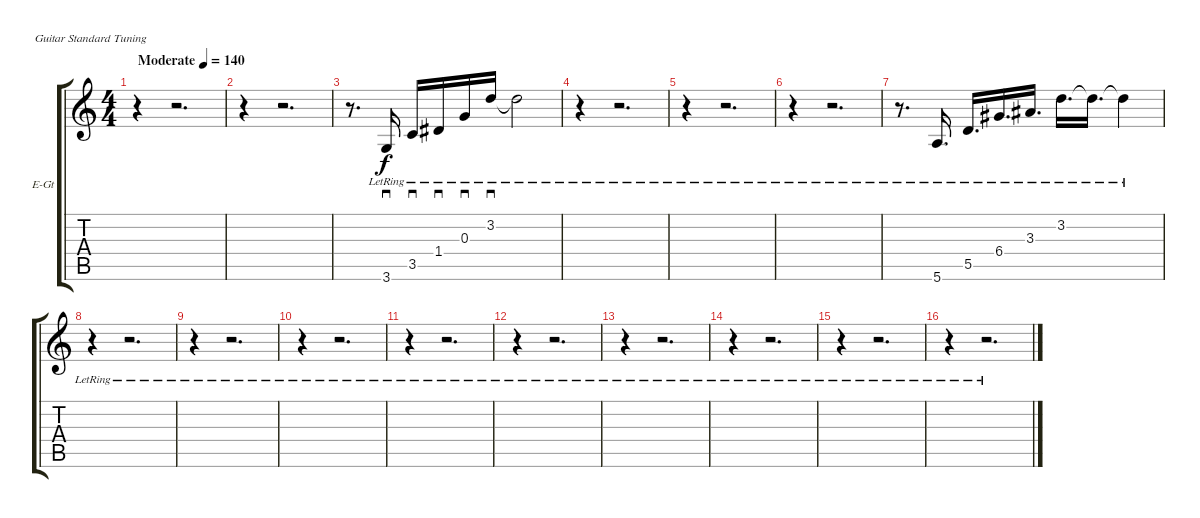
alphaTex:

\bracketExtendMode groupsimilarinstruments
\firstSystemTrackNameOrientation horizontal
\otherSystemsTrackNameOrientation horizontal
\track ("Guitar 3" "E-Gt") {instrument electricguitarclean}
\staff {score tabs}
\tuning (E4 B3 G3 D3 A2 E2)
\ts (4 4)
\beaming (8 2 2 2 2)
\tempo (140 "Moderate")
\clef g2
\ks c
r.4{dy f instrument electricguitarclean} r.2{d} |
r.4 r.2{d} |
r.8{d} 3.6{lr}.16{sd} 3.5{lr}.16{sd} 1.4{lr}.16{sd} 0.3{lr}.16{sd} 3.2{lr}.16{sd} 3.2{lr t}.2 |
r.4 r.2{d} |
r.4 r.2{d} |
r.4 r.2{d} |
r.8{d} 5.6{lr}.16{d} 5.5{lr}.16{d} 6.4{lr}.16{d} 3.3{lr}.16{d} 3.2{lr}.16{d} 3.2{lr t}.16{d} 3.2{lr t}.4 |
r.4 r.2{d} |
r.4 r.2{d} |
r.4 r.2{d} |
r.4 r.2{d} |
r.4 r.2{d} |
r.4 r.2{d} |
r.4 r.2{d} |
r.4 r.2{d} |
r.4 r.2{d}
